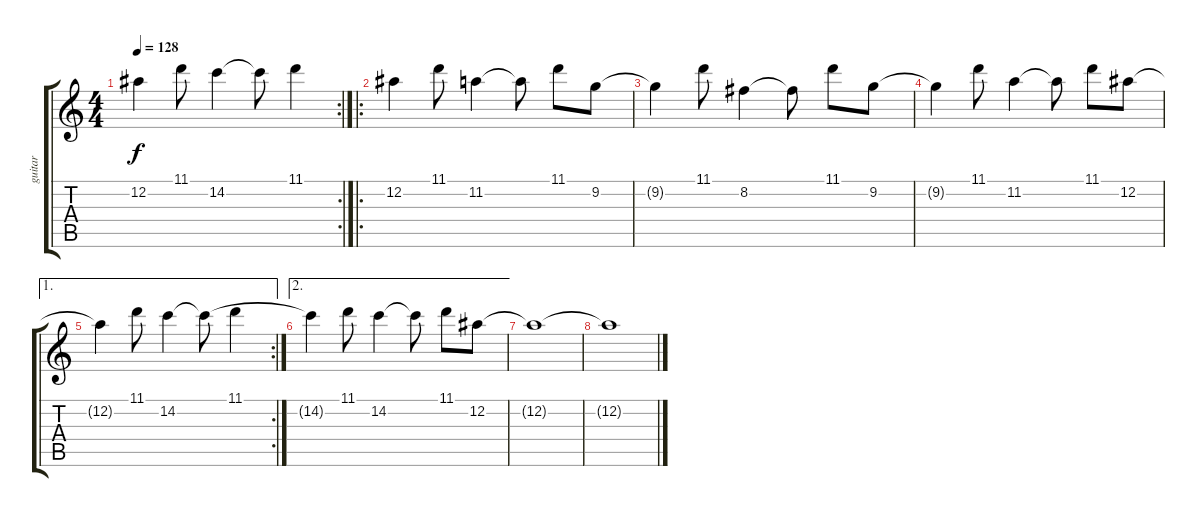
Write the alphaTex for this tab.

\track ("guitar" "guitar") {instrument overdrivenguitar}
\staff {score tabs}
\tuning (Eb4 Bb3 Gb3 Db3 Ab2 Eb2) {hide}
\rc 2
\ts (4 4)
\tempo 128
\clef g2
\ks c
12.2{t}.4{dy f} 11.1.8 14.2.4 14.2{t}.8 11.1.4 |
\ro
12.2.4 11.1.8 11.2.4 11.2{t}.8 11.1.8 9.2.8 |
9.2{t}.4 11.1.8 8.2.4 8.2{t}.8 11.1.8 9.2.8 |
9.2{t}.4 11.1.8 11.2.4 11.2{t}.8 11.1.8 12.2.8 |
\ae 1
\rc 2
12.2{t}.4 11.1.8 14.2.4 14.2{t}.8 11.1.4 |
\ae 2
14.2{t}.4 11.1.8 14.2.4 14.2{t}.8 11.1.8 12.2.8 |
12.2{t}.1 |
12.2{t}.1{volume 5}
